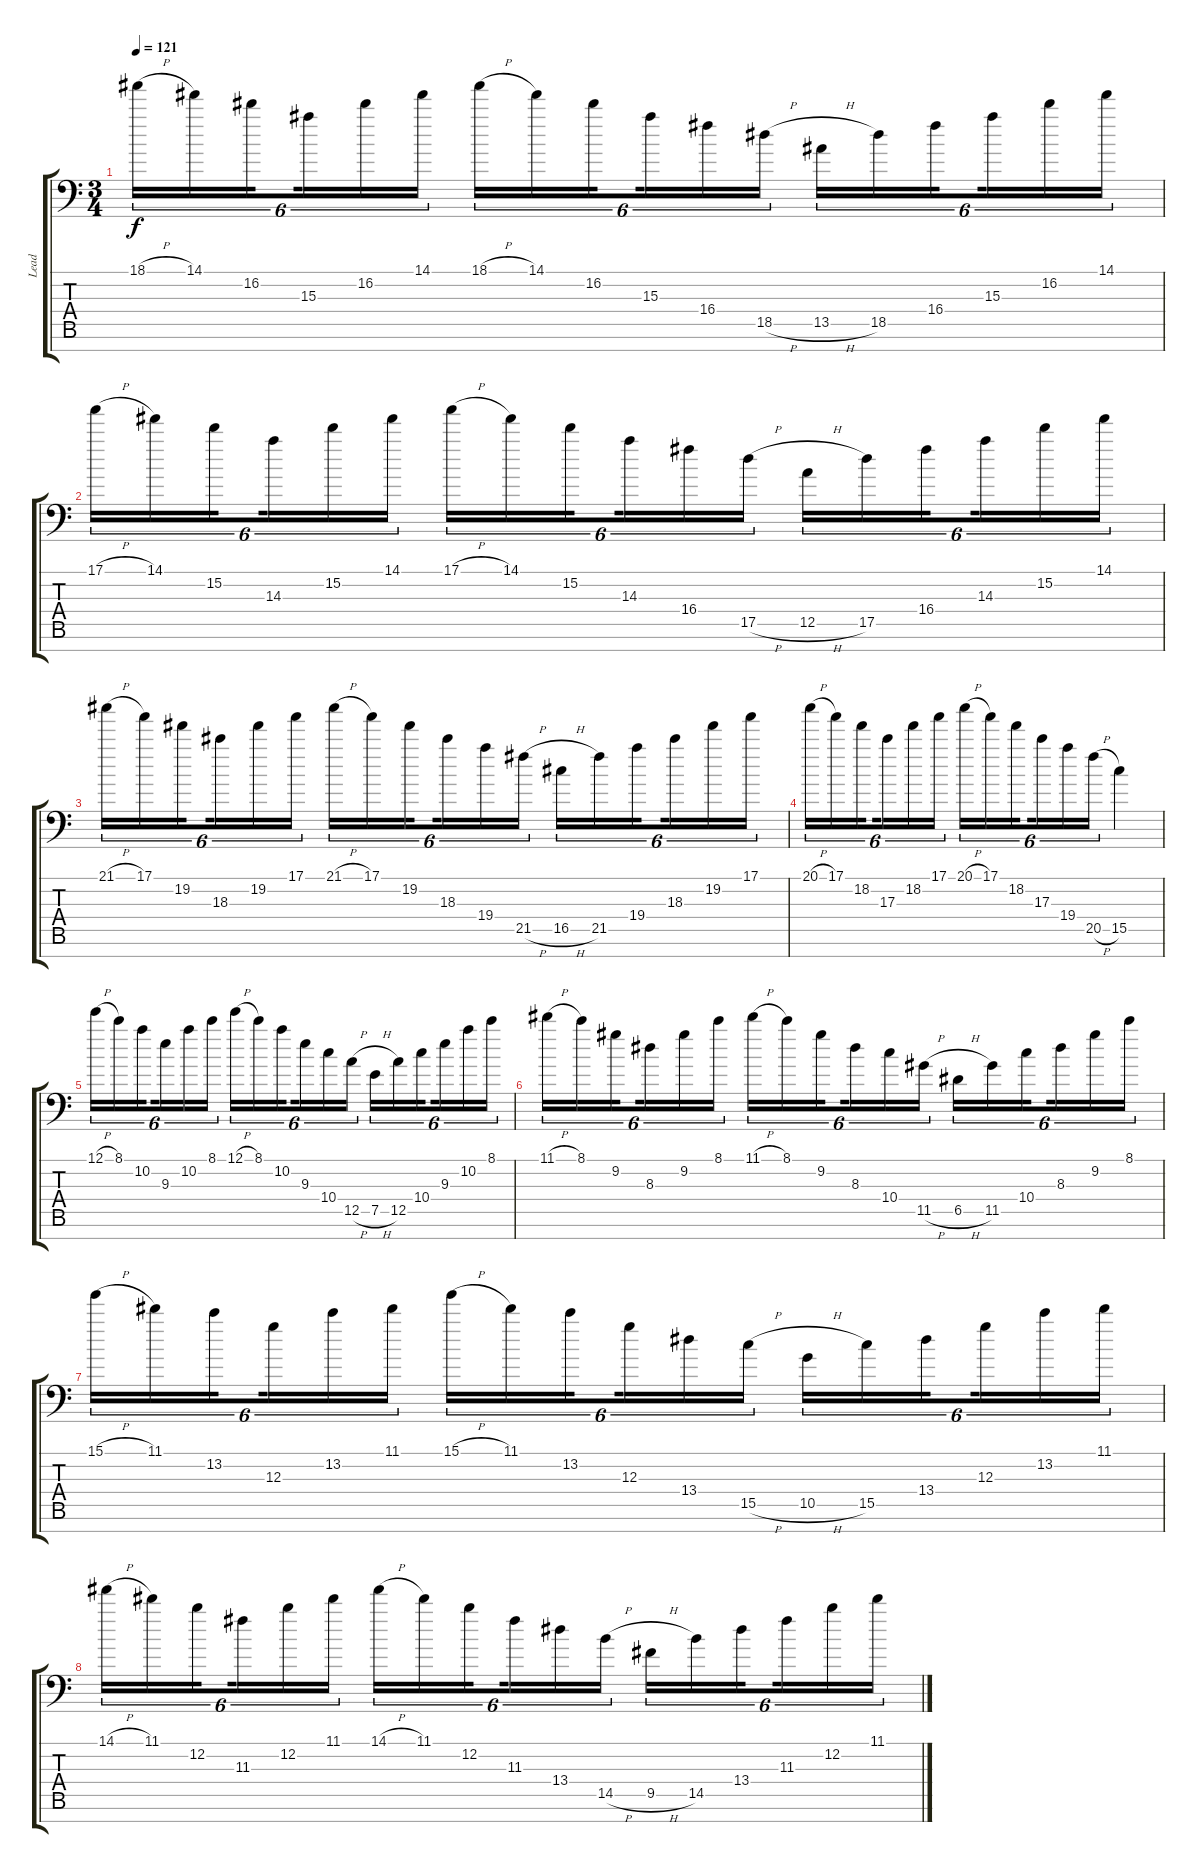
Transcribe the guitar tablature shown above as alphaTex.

\track ("Lead" "Lead") {instrument distortionguitar}
\staff {score tabs}
\tuning (E4 B3 G3 D3 A2 E2 A1) {hide}
\ts (3 4)
\tempo 121
\clef f4
\ks c
18.1{h}.16{tu (6 4) dy f} 14.1.16{tu (6 4)} 16.2.16{tu (6 4) beam splitsecondary} 15.3.16{tu (6 4)} 16.2.16{tu (6 4)} 14.1.16{tu (6 4)} 18.1{h}.16{tu (6 4)} 14.1.16{tu (6 4)} 16.2.16{tu (6 4) beam splitsecondary} 15.3.16{tu (6 4)} 16.4.16{tu (6 4)} 18.5{h}.16{tu (6 4)} 13.5{h}.16{tu (6 4)} 18.5.16{tu (6 4)} 16.4.16{tu (6 4) beam splitsecondary} 15.3.16{tu (6 4)} 16.2.16{tu (6 4)} 14.1.16{tu (6 4)} |
17.1{h}.16{tu (6 4)} 14.1.16{tu (6 4)} 15.2.16{tu (6 4) beam splitsecondary} 14.3.16{tu (6 4)} 15.2.16{tu (6 4)} 14.1.16{tu (6 4)} 17.1{h}.16{tu (6 4)} 14.1.16{tu (6 4)} 15.2.16{tu (6 4) beam splitsecondary} 14.3.16{tu (6 4)} 16.4.16{tu (6 4)} 17.5{h}.16{tu (6 4)} 12.5{h}.16{tu (6 4)} 17.5.16{tu (6 4)} 16.4.16{tu (6 4) beam splitsecondary} 14.3.16{tu (6 4)} 15.2.16{tu (6 4)} 14.1.16{tu (6 4)} |
21.1{h}.16{tu (6 4)} 17.1.16{tu (6 4)} 19.2.16{tu (6 4) beam splitsecondary} 18.3.16{tu (6 4)} 19.2.16{tu (6 4)} 17.1.16{tu (6 4)} 21.1{h}.16{tu (6 4)} 17.1.16{tu (6 4)} 19.2.16{tu (6 4) beam splitsecondary} 18.3.16{tu (6 4)} 19.4.16{tu (6 4)} 21.5{h}.16{tu (6 4)} 16.5{h}.16{tu (6 4)} 21.5.16{tu (6 4)} 19.4.16{tu (6 4) beam splitsecondary} 18.3.16{tu (6 4)} 19.2.16{tu (6 4)} 17.1.16{tu (6 4)} |
20.1{h}.16{tu (6 4)} 17.1.16{tu (6 4)} 18.2.16{tu (6 4) beam splitsecondary} 17.3.16{tu (6 4)} 18.2.16{tu (6 4)} 17.1.16{tu (6 4)} 20.1{h}.16{tu (6 4)} 17.1.16{tu (6 4)} 18.2.16{tu (6 4) beam splitsecondary} 17.3.16{tu (6 4)} 19.4.16{tu (6 4)} 20.5{h}.16{tu (6 4)} 15.5.4 |
12.1{h}.16{tu (6 4)} 8.1.16{tu (6 4)} 10.2.16{tu (6 4) beam splitsecondary} 9.3.16{tu (6 4)} 10.2.16{tu (6 4)} 8.1.16{tu (6 4)} 12.1{h}.16{tu (6 4)} 8.1.16{tu (6 4)} 10.2.16{tu (6 4) beam splitsecondary} 9.3.16{tu (6 4)} 10.4.16{tu (6 4)} 12.5{h}.16{tu (6 4)} 7.5{h}.16{tu (6 4)} 12.5.16{tu (6 4)} 10.4.16{tu (6 4) beam splitsecondary} 9.3.16{tu (6 4)} 10.2.16{tu (6 4)} 8.1.16{tu (6 4)} |
11.1{h}.16{tu (6 4)} 8.1.16{tu (6 4)} 9.2.16{tu (6 4) beam splitsecondary} 8.3.16{tu (6 4)} 9.2.16{tu (6 4)} 8.1.16{tu (6 4)} 11.1{h}.16{tu (6 4)} 8.1.16{tu (6 4)} 9.2.16{tu (6 4) beam splitsecondary} 8.3.16{tu (6 4)} 10.4.16{tu (6 4)} 11.5{h}.16{tu (6 4)} 6.5{h}.16{tu (6 4)} 11.5.16{tu (6 4)} 10.4.16{tu (6 4) beam splitsecondary} 8.3.16{tu (6 4)} 9.2.16{tu (6 4)} 8.1.16{tu (6 4)} |
15.1{h}.16{tu (6 4)} 11.1.16{tu (6 4)} 13.2.16{tu (6 4) beam splitsecondary} 12.3.16{tu (6 4)} 13.2.16{tu (6 4)} 11.1.16{tu (6 4)} 15.1{h}.16{tu (6 4)} 11.1.16{tu (6 4)} 13.2.16{tu (6 4) beam splitsecondary} 12.3.16{tu (6 4)} 13.4.16{tu (6 4)} 15.5{h}.16{tu (6 4)} 10.5{h}.16{tu (6 4)} 15.5.16{tu (6 4)} 13.4.16{tu (6 4) beam splitsecondary} 12.3.16{tu (6 4)} 13.2.16{tu (6 4)} 11.1.16{tu (6 4)} |
14.1{h}.16{tu (6 4)} 11.1.16{tu (6 4)} 12.2.16{tu (6 4) beam splitsecondary} 11.3.16{tu (6 4)} 12.2.16{tu (6 4)} 11.1.16{tu (6 4)} 14.1{h}.16{tu (6 4)} 11.1.16{tu (6 4)} 12.2.16{tu (6 4) beam splitsecondary} 11.3.16{tu (6 4)} 13.4.16{tu (6 4)} 14.5{h}.16{tu (6 4)} 9.5{h}.16{tu (6 4)} 14.5.16{tu (6 4)} 13.4.16{tu (6 4) beam splitsecondary} 11.3.16{tu (6 4)} 12.2.16{tu (6 4)} 11.1.16{tu (6 4)}
